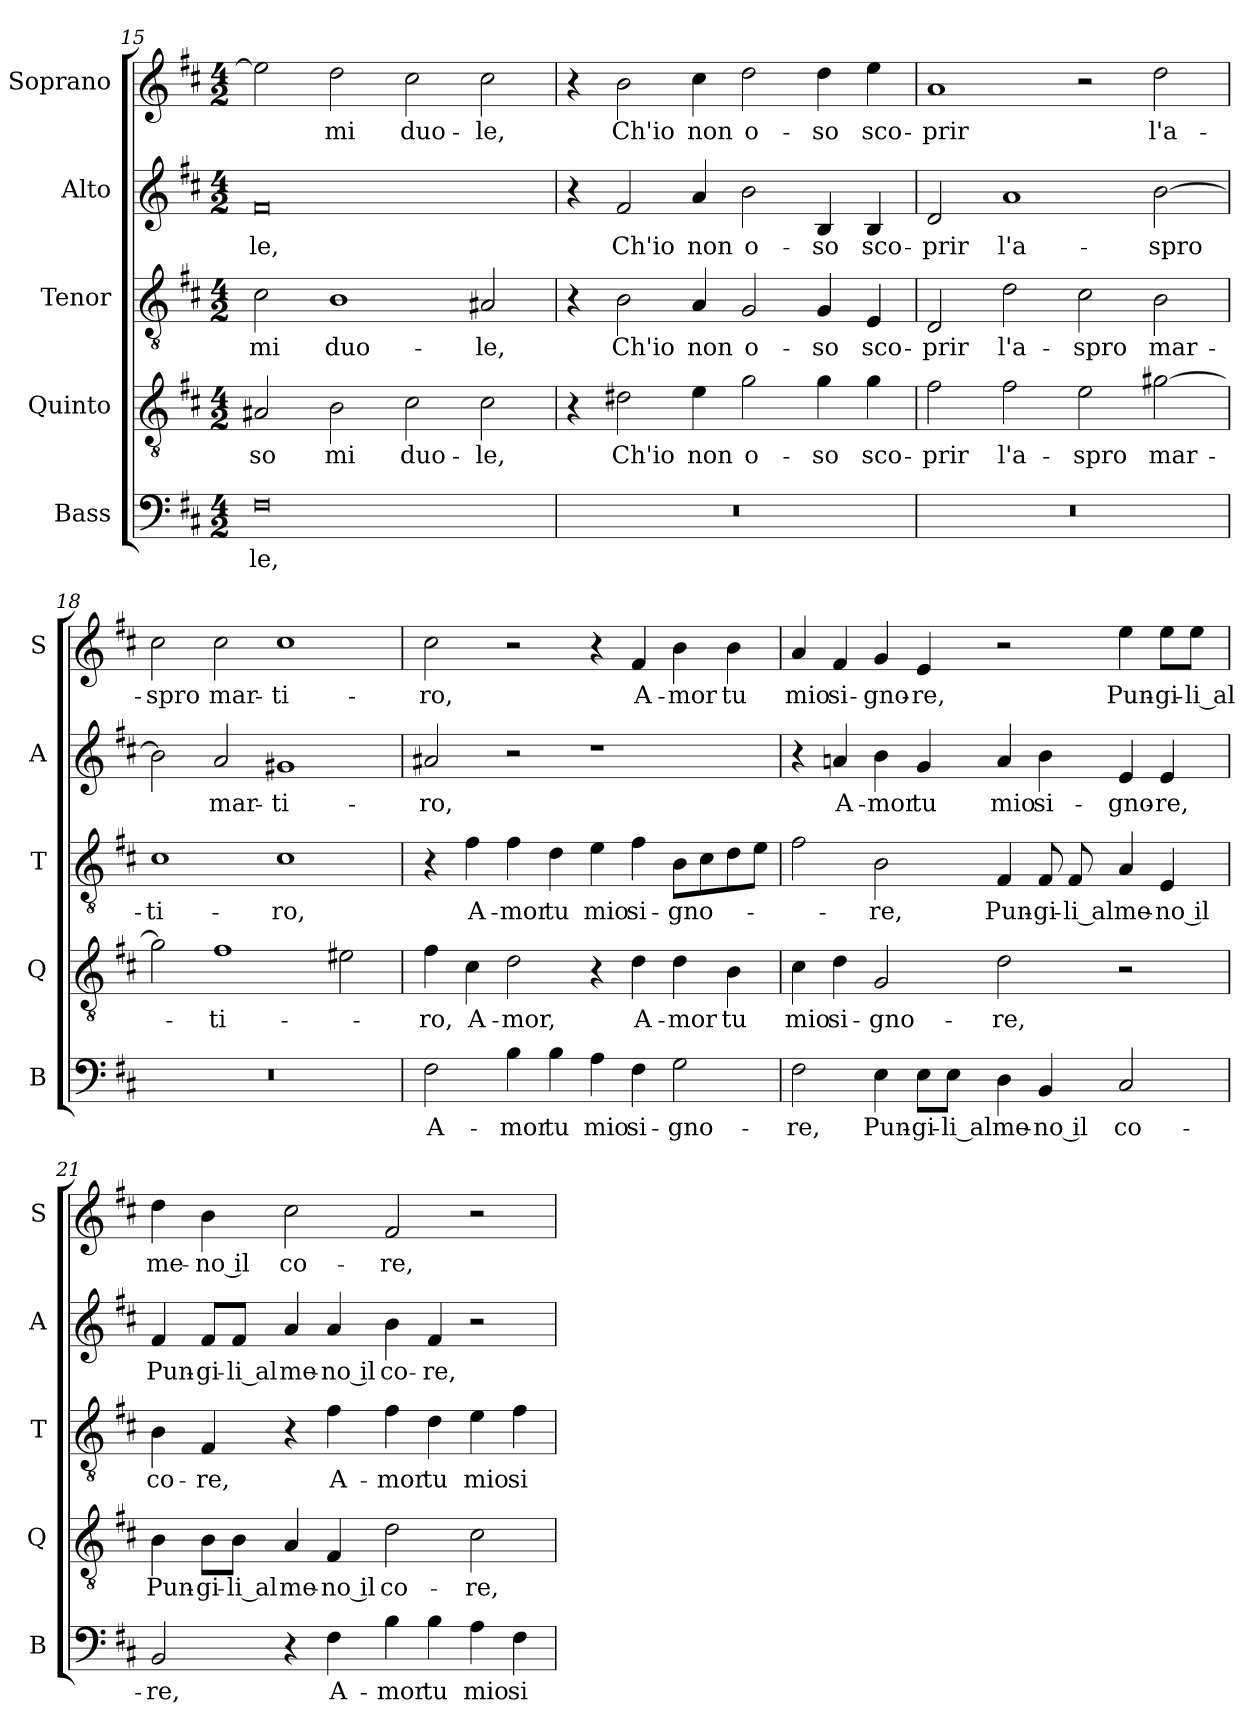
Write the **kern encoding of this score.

**kern	**text	**kern	**text	**kern	**text	**kern	**text	**kern	**text
*part5	*part5	*part4	*part4	*part3	*part3	*part2	*part2	*part1	*part1
*staff5	*staff5	*staff4	*staff4	*staff3	*staff3	*staff2	*staff2	*staff1	*staff1
*I"Bass	*	*I"Quinto	*	*I"Tenor	*	*I"Alto	*	*I"Soprano	*
*I'B	*	*I'Q	*	*I'T	*	*I'A	*	*I'S	*
!!LO:LB:g=z
*clefF4	*	*clefGv2	*	*clefGv2	*	*clefG2	*	*clefG2	*
*k[f#c#]	*	*k[f#c#]	*	*k[f#c#]	*	*k[f#c#]	*	*k[f#c#]	*
*D:	*	*D:	*	*D:	*	*D:	*	*D:	*
*M4/2	*	*M4/2	*	*M4/2	*	*M4/2	*	*M4/2	*
=15	=15	=15	=15	=15	=15	=15	=15	=15	=15
!	!LO:LY:b	!	!LO:LY:b	!	!LO:LY:b	!	!LO:LY:b	!	!
0F#	-le,	2A#X/	-so	2c#\	mi	0f#	-le,	2ee\]	.
!	!	!	!LO:LY:b	!	!LO:LY:b	!	!	!	!LO:LY:b
.	.	2B\	mi	1B	duo-	.	.	2dd\	mi
!	!	!	!LO:LY:b	!	!	!	!	!	!LO:LY:b
.	.	2c#\	duo-	.	.	.	.	2cc#\	duo-
!	!	!	!LO:LY:b	!	!LO:LY:b	!	!	!	!LO:LY:b
.	.	2c#\	-le,	2A#X/	-le,	.	.	2cc#\	-le,
=16	=16	=16	=16	=16	=16	=16	=16	=16	=16
0r	.	4r	.	4r	.	4r	.	4r	.
!	!	!	!LO:LY:b	!	!LO:LY:b	!	!LO:LY:b	!	!LO:LY:b
.	.	2d#X\	Ch'io	2B\	Ch'io	2f#/	Ch'io	2b\	Ch'io
!	!	!	!LO:LY:b	!	!LO:LY:b	!	!LO:LY:b	!	!LO:LY:b
.	.	4e\	non	4A/	non	4a/	non	4cc#\	non
!	!	!	!LO:LY:b	!	!LO:LY:b	!	!LO:LY:b	!	!LO:LY:b
.	.	2g\	o-	2G/	o-	2b\	o-	2dd\	o-
!	!	!	!LO:LY:b	!	!LO:LY:b	!	!LO:LY:b	!	!LO:LY:b
.	.	4g\	-so	4G/	-so	4B/	-so	4dd\	-so
!	!	!	!LO:LY:b	!	!LO:LY:b	!	!LO:LY:b	!	!LO:LY:b
.	.	4g\	sco-	4E/	sco-	4B/	sco-	4ee\	sco-
=17	=17	=17	=17	=17	=17	=17	=17	=17	=17
!	!	!	!LO:LY:b	!	!LO:LY:b	!	!LO:LY:b	!	!LO:LY:b
0r	.	2f#\	-prir	2D/	-prir	2d/	-prir	1a	-prir
!	!	!	!LO:LY:b	!	!LO:LY:b	!	!LO:LY:b	!	!
.	.	2f#\	l'a-	2d\	l'a-	1a	l'a-	.	.
!	!	!	!LO:LY:b	!	!LO:LY:b	!	!	!	!
.	.	2e\	-spro	2c#\	-spro	.	.	2r	.
!	!	!	!LO:LY:b	!	!LO:LY:b	!	!LO:LY:b	!	!LO:LY:b
.	.	[2g#X\	mar-	2B\	mar-	[2b\	-spro	2dd\	l'a-
=18	=18	=18	=18	=18	=18	=18	=18	=18	=18
!	!	!	!	!	!LO:LY:b	!	!	!	!LO:LY:b
0r	.	2g#\]	.	1c#	-ti-	2b\]	.	2cc#\	-spro
!	!	!	!LO:LY:b	!	!	!	!LO:LY:b	!	!LO:LY:b
.	.	1f#	-ti-	.	.	2a/	mar-	2cc#\	mar-
!	!	!	!	!	!LO:LY:b	!	!LO:LY:b	!	!LO:LY:b
.	.	.	.	1c#	-ro,	1g#X	-ti-	1cc#	-ti-
.	.	2e#X\	.	.	.	.	.	.	.
!!LO:LB:g=z
=19	=19	=19	=19	=19	=19	=19	=19	=19	=19
!	!LO:LY:b	!	!LO:LY:b	!	!	!	!LO:LY:b	!	!LO:LY:b
2F#\	A-	4f#\	-ro,	4r	.	2a#X/	-ro,	2cc#\	-ro,
!	!	!	!LO:LY:b	!	!LO:LY:b	!	!	!	!
.	.	4c#\	A-	4f#\	A-	.	.	.	.
!	!LO:LY:b	!	!LO:LY:b	!	!LO:LY:b	!	!	!	!
4B\	-mor	2d\	-mor,	4f#\	-mor	2r	.	2r	.
!	!LO:LY:b	!	!	!	!LO:LY:b	!	!	!	!
4B\	tu	.	.	4d\	tu	.	.	.	.
!	!LO:LY:b	!	!	!	!LO:LY:b	!	!	!	!
4A\	mio	4r	.	4e\	mio	1r	.	4r	.
!	!LO:LY:b	!	!LO:LY:b	!	!LO:LY:b	!	!	!	!LO:LY:b
4F#\	si-	4d\	A-	4f#\	si-	.	.	4f#/	A-
!	!LO:LY:b	!	!LO:LY:b	!	!LO:LY:b	!	!	!	!LO:LY:b
2G\	-gno-	4d\	-mor	8B\L	-gno-	.	.	4b\	-mor
.	.	.	.	8c#\	.	.	.	.	.
!	!	!	!LO:LY:b	!	!	!	!	!	!LO:LY:b
.	.	4B\	tu	8d\	.	.	.	4b\	tu
.	.	.	.	8e\J	.	.	.	.	.
=20	=20	=20	=20	=20	=20	=20	=20	=20	=20
!	!LO:LY:b	!	!LO:LY:b	!	!	!	!	!	!LO:LY:b
2F#\	-re,	4c#\	mio	2f#\	.	4r	.	4a/	mio
!	!	!	!LO:LY:b	!	!	!	!LO:LY:b	!	!LO:LY:b
.	.	4d\	si-	.	.	4ani/	A-	4f#/	si-
!	!LO:LY:b	!	!LO:LY:b	!	!LO:LY:b	!	!LO:LY:b	!	!LO:LY:b
4E\	Pun-	2G/	-gno-	2B\	-re,	4b\	-mor	4g/	-gno-
!	!LO:LY:b	!	!	!	!	!	!LO:LY:b	!	!LO:LY:b
8E\L	-gi-	.	.	.	.	4g/	tu	4e/	-re,
!	!LO:LY:b	!	!	!	!	!	!	!	!
8E\J	-li al	.	.	.	.	.	.	.	.
!	!LO:LY:b	!	!LO:LY:b	!	!LO:LY:b	!	!LO:LY:b	!	!
4D\	me-	2d\	-re,	4F#/	Pun-	4a/	mio	2r	.
!	!LO:LY:b	!	!	!	!LO:LY:b	!	!LO:LY:b	!	!
4BB/	-no il	.	.	8F#/	-gi-	4b\	si-	.	.
!	!	!	!	!	!LO:LY:b	!	!	!	!
.	.	.	.	8F#/	-li al	.	.	.	.
!	!LO:LY:b	!	!	!	!LO:LY:b	!	!LO:LY:b	!	!LO:LY:b
2C#/	co-	2r	.	4A/	me-	4e/	-gno-	4ee\	Pun-
!	!	!	!	!	!LO:LY:b	!	!LO:LY:b	!	!LO:LY:b
.	.	.	.	4E/	-no il	4e/	-re,	8ee\L	-gi-
!	!	!	!	!	!	!	!	!	!LO:LY:b
.	.	.	.	.	.	.	.	8ee\J	-li al
!!LO:PB:g=z
=21	=21	=21	=21	=21	=21	=21	=21	=21	=21
!	!LO:LY:b	!	!LO:LY:b	!	!LO:LY:b	!	!LO:LY:b	!	!LO:LY:b
2BB/	-re,	4B\	Pun-	4B\	co-	4f#/	Pun-	4dd\	me-
!	!	!	!LO:LY:b	!	!LO:LY:b	!	!LO:LY:b	!	!LO:LY:b
.	.	8B\L	-gi-	4F#/	-re,	8f#/L	-gi-	4b\	-no il
!	!	!	!LO:LY:b	!	!	!	!LO:LY:b	!	!
.	.	8B\J	-li al	.	.	8f#/J	-li al	.	.
!	!	!	!LO:LY:b	!	!	!	!LO:LY:b	!	!LO:LY:b
4r	.	4A/	me-	4r	.	4a/	me-	2cc#\	co-
!	!LO:LY:b	!	!LO:LY:b	!	!LO:LY:b	!	!LO:LY:b	!	!
4F#\	A-	4F#/	-no il	4f#\	A-	4a/	-no il	.	.
!	!LO:LY:b	!	!LO:LY:b	!	!LO:LY:b	!	!LO:LY:b	!	!LO:LY:b
4B\	-mor	2d\	co-	4f#\	-mor	4b\	co-	2f#/	-re,
!	!LO:LY:b	!	!	!	!LO:LY:b	!	!LO:LY:b	!	!
4B\	tu	.	.	4d\	tu	4f#/	-re,	.	.
!	!LO:LY:b	!	!LO:LY:b	!	!LO:LY:b	!	!	!	!
4A\	mio	2c#\	-re,	4e\	mio	2r	.	2r	.
!	!LO:LY:b	!	!	!	!LO:LY:b	!	!	!	!
4F#\	si-	.	.	4f#\	si-	.	.	.	.
=	=	=	=	=	=	=	=	=	=
*-	*-	*-	*-	*-	*-	*-	*-	*-	*-
